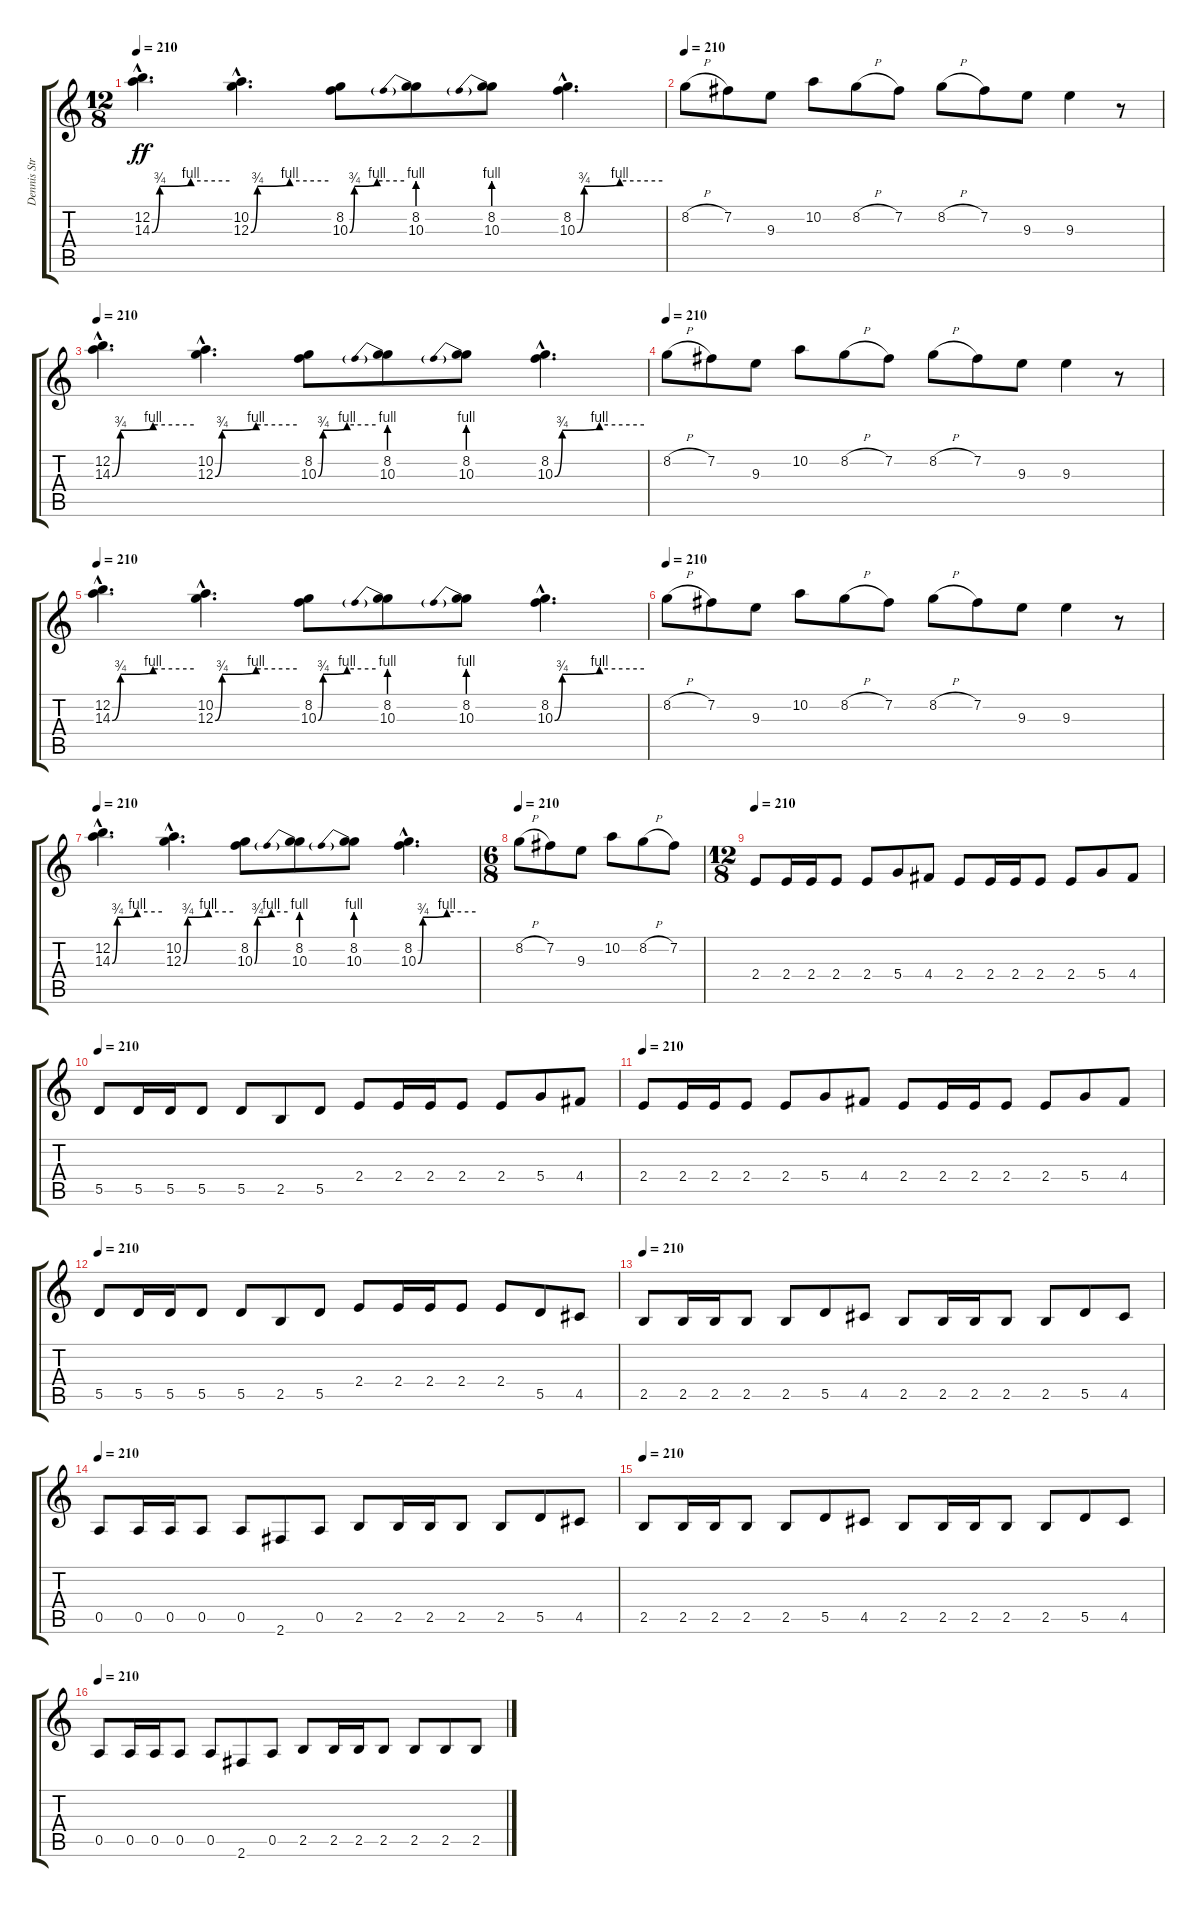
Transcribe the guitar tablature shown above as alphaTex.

\track ("Dennis Stratton" "Dennis Str") {instrument overdrivenguitar}
\staff {score tabs}
\tuning (E4 B3 G3 D3 A2 E2) {hide}
\ts (12 8)
\tempo 210
\clef g2
\ks c
(12.2{hac} 14.3{be (custom 0 0 6 3 30 4 60 4) hac}).4{d dy ff instrument distortionguitar} (10.2{hac} 12.3{be (custom 0 0 5 3 30 4 60 4) hac}).4{d} (8.2 10.3{be (custom 0 0 5 3 30 4 60 4)}).8 (8.2 10.3{be (prebend 0 4 60 4)}).8 (8.2 10.3{be (prebend 0 4 60 4)}).8 (8.2{hac} 10.3{be (custom 0 0 5 3 30 4 60 4) hac}).4{d} |
\tempo 210
8.2{h}.8 7.2.8 9.3.8 10.2.8 8.2{h}.8 7.2.8 8.2{h}.8 7.2.8 9.3.8 9.3.4 r.8 |
\tempo 210
(12.2{hac} 14.3{be (custom 0 0 6 3 30 4 60 4) hac}).4{d instrument distortionguitar} (10.2{hac} 12.3{be (custom 0 0 5 3 30 4 60 4) hac}).4{d} (8.2 10.3{be (custom 0 0 5 3 30 4 60 4)}).8 (8.2 10.3{be (prebend 0 4 60 4)}).8 (8.2 10.3{be (prebend 0 4 60 4)}).8 (8.2{hac} 10.3{be (custom 0 0 5 3 30 4 60 4) hac}).4{d} |
\tempo 210
8.2{h}.8 7.2.8 9.3.8 10.2.8 8.2{h}.8 7.2.8 8.2{h}.8 7.2.8 9.3.8 9.3.4 r.8 |
\tempo 210
(12.2{hac} 14.3{be (custom 0 0 6 3 30 4 60 4) hac}).4{d instrument distortionguitar} (10.2{hac} 12.3{be (custom 0 0 5 3 30 4 60 4) hac}).4{d} (8.2 10.3{be (custom 0 0 5 3 30 4 60 4)}).8 (8.2 10.3{be (prebend 0 4 60 4)}).8 (8.2 10.3{be (prebend 0 4 60 4)}).8 (8.2{hac} 10.3{be (custom 0 0 5 3 30 4 60 4) hac}).4{d} |
\tempo 210
8.2{h}.8 7.2.8 9.3.8 10.2.8 8.2{h}.8 7.2.8 8.2{h}.8 7.2.8 9.3.8 9.3.4 r.8 |
\tempo 210
(12.2{hac} 14.3{be (custom 0 0 6 3 30 4 60 4) hac}).4{d instrument distortionguitar} (10.2{hac} 12.3{be (custom 0 0 5 3 30 4 60 4) hac}).4{d} (8.2 10.3{be (custom 0 0 5 3 30 4 60 4)}).8 (8.2 10.3{be (prebend 0 4 60 4)}).8 (8.2 10.3{be (prebend 0 4 60 4)}).8 (8.2{hac} 10.3{be (custom 0 0 5 3 30 4 60 4) hac}).4{d} |
\ts (6 8)
\tempo 210
8.2{h}.8 7.2.8 9.3.8 10.2.8 8.2{h}.8 7.2.8 |
\ts (12 8)
\tempo 210
2.4.8{instrument overdrivenguitar} 2.4.16 2.4.16 2.4.8 2.4.8 5.4.8 4.4.8 2.4.8 2.4.16 2.4.16 2.4.8 2.4.8 5.4.8 4.4.8 |
\tempo 210
5.5.8 5.5.16 5.5.16 5.5.8 5.5.8 2.5.8 5.5.8 2.4.8 2.4.16 2.4.16 2.4.8 2.4.8 5.4.8 4.4.8 |
\tempo 210
2.4.8 2.4.16 2.4.16 2.4.8 2.4.8 5.4.8 4.4.8 2.4.8 2.4.16 2.4.16 2.4.8 2.4.8 5.4.8 4.4.8 |
\tempo 210
5.5.8 5.5.16 5.5.16 5.5.8 5.5.8 2.5.8 5.5.8 2.4.8 2.4.16 2.4.16 2.4.8 2.4.8 5.5.8 4.5.8 |
\tempo 210
2.5.8 2.5.16 2.5.16 2.5.8 2.5.8 5.5.8 4.5.8 2.5.8 2.5.16 2.5.16 2.5.8 2.5.8 5.5.8 4.5.8 |
\tempo 210
0.5.8 0.5.16 0.5.16 0.5.8 0.5.8 2.6.8 0.5.8 2.5.8 2.5.16 2.5.16 2.5.8 2.5.8 5.5.8 4.5.8 |
\tempo 210
2.5.8 2.5.16 2.5.16 2.5.8 2.5.8 5.5.8 4.5.8 2.5.8 2.5.16 2.5.16 2.5.8 2.5.8 5.5.8 4.5.8 |
\tempo 210
0.5.8 0.5.16 0.5.16 0.5.8 0.5.8 2.6.8 0.5.8 2.5.8 2.5.16 2.5.16 2.5.8 2.5.8 2.5.8 2.5.8
